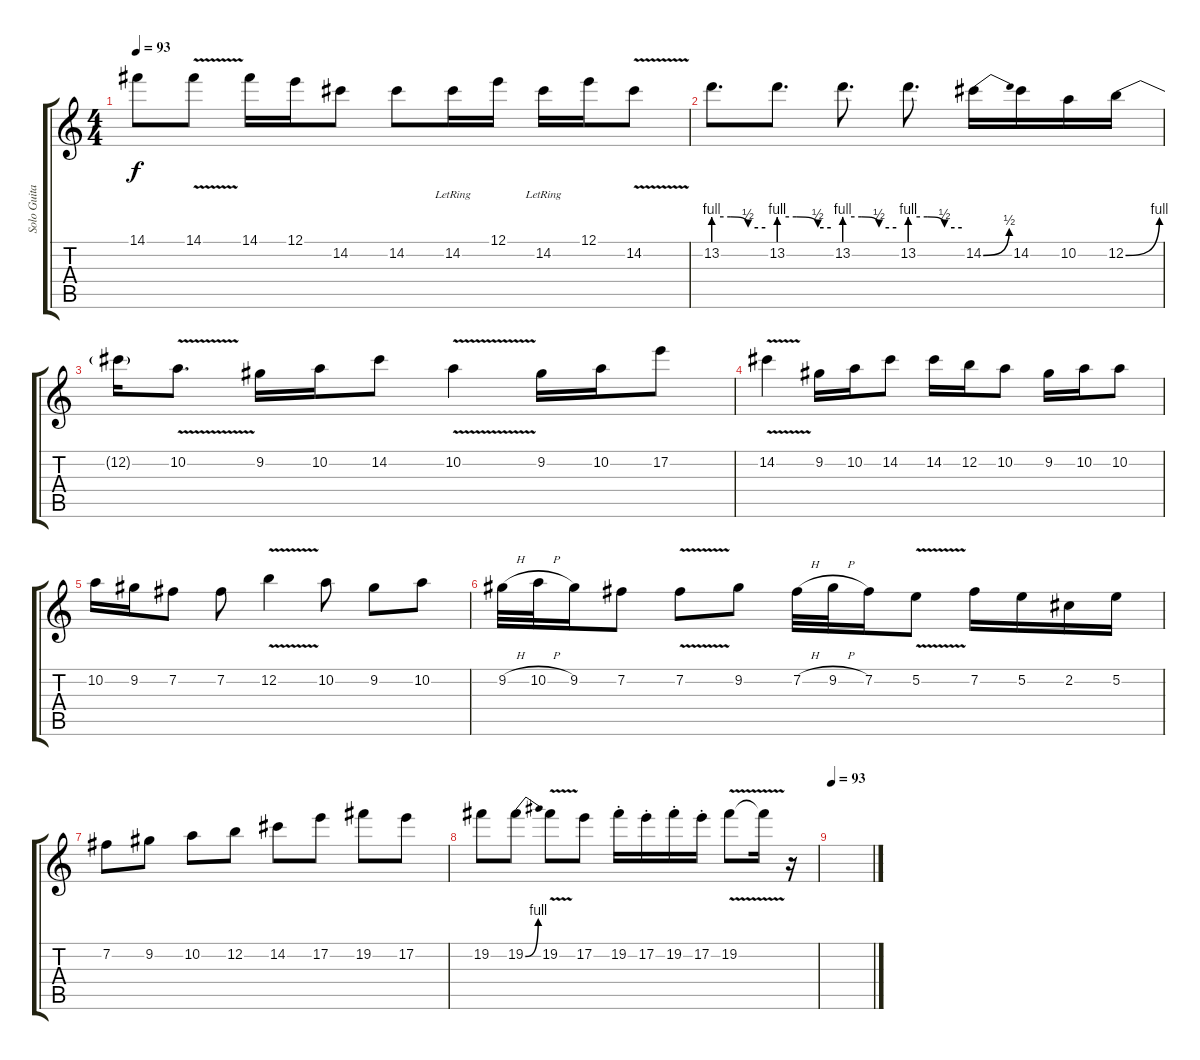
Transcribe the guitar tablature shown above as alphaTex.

\track ("Solo Guitar" "Solo Guita") {instrument distortionguitar}
\staff {score tabs}
\tuning (E4 B3 G3 D3 A2 E2) {hide}
\ts (4 4)
\tempo 93
\clef g2
\ks c
14.1.8{dy f} 14.1{v}.8 14.1.16 12.1.16 14.2.8 14.2.8 14.2{lr}.16 12.1.16 14.2{lr}.16 12.1.16 14.2{v}.8 |
13.2{be (custom 0 4 20 4 40 2 60 2)}.8{d} 13.2{be (custom 0 4 20 4 45 2 60 2)}.8{d} 13.2{be (custom 0 4 20 4 40 2 60 2)}.8{d} 13.2{be (custom 0 4 20 4 40 2 60 2)}.8{d} 14.2{be (bend 0 0 60 2)}.16 14.2.16 10.2.16 12.2{be (bend 0 0 60 4)}.16 |
12.2{t}.16 10.2{v}.8{d} 9.2.16 10.2.16 14.2.8 10.2{v}.4 9.2.16 10.2.16 17.2.8 |
14.2{v}.4 9.2.16 10.2.16 14.2.8 14.2.16 12.2.16 10.2.8 9.2.16 10.2.16 10.2.8 |
10.2.16 9.2.16 7.2.8 7.2.8 12.2{v}.4 10.2.8 9.2.8 10.2.8 |
9.2{h}.32 10.2{h}.32 9.2.16 7.2.8 7.2{v}.8 9.2.8 7.2{h}.32 9.2{h}.32 7.2.16 5.2{v}.8 7.2.16 5.2.16 2.2.16 5.2.16 |
7.2.8 9.2.8 10.2.8 12.2.8 14.2.8 17.2.8 19.2.8 17.2.8 |
19.2.8 19.2{be (bend 0 0 60 4)}.8 19.2{v}.8 17.2.8 19.2{st}.16 17.2{st}.16 19.2{st}.16 17.2{st}.16 19.2{v}.8 19.2{t}.16 r.16 |
\tempo 93
